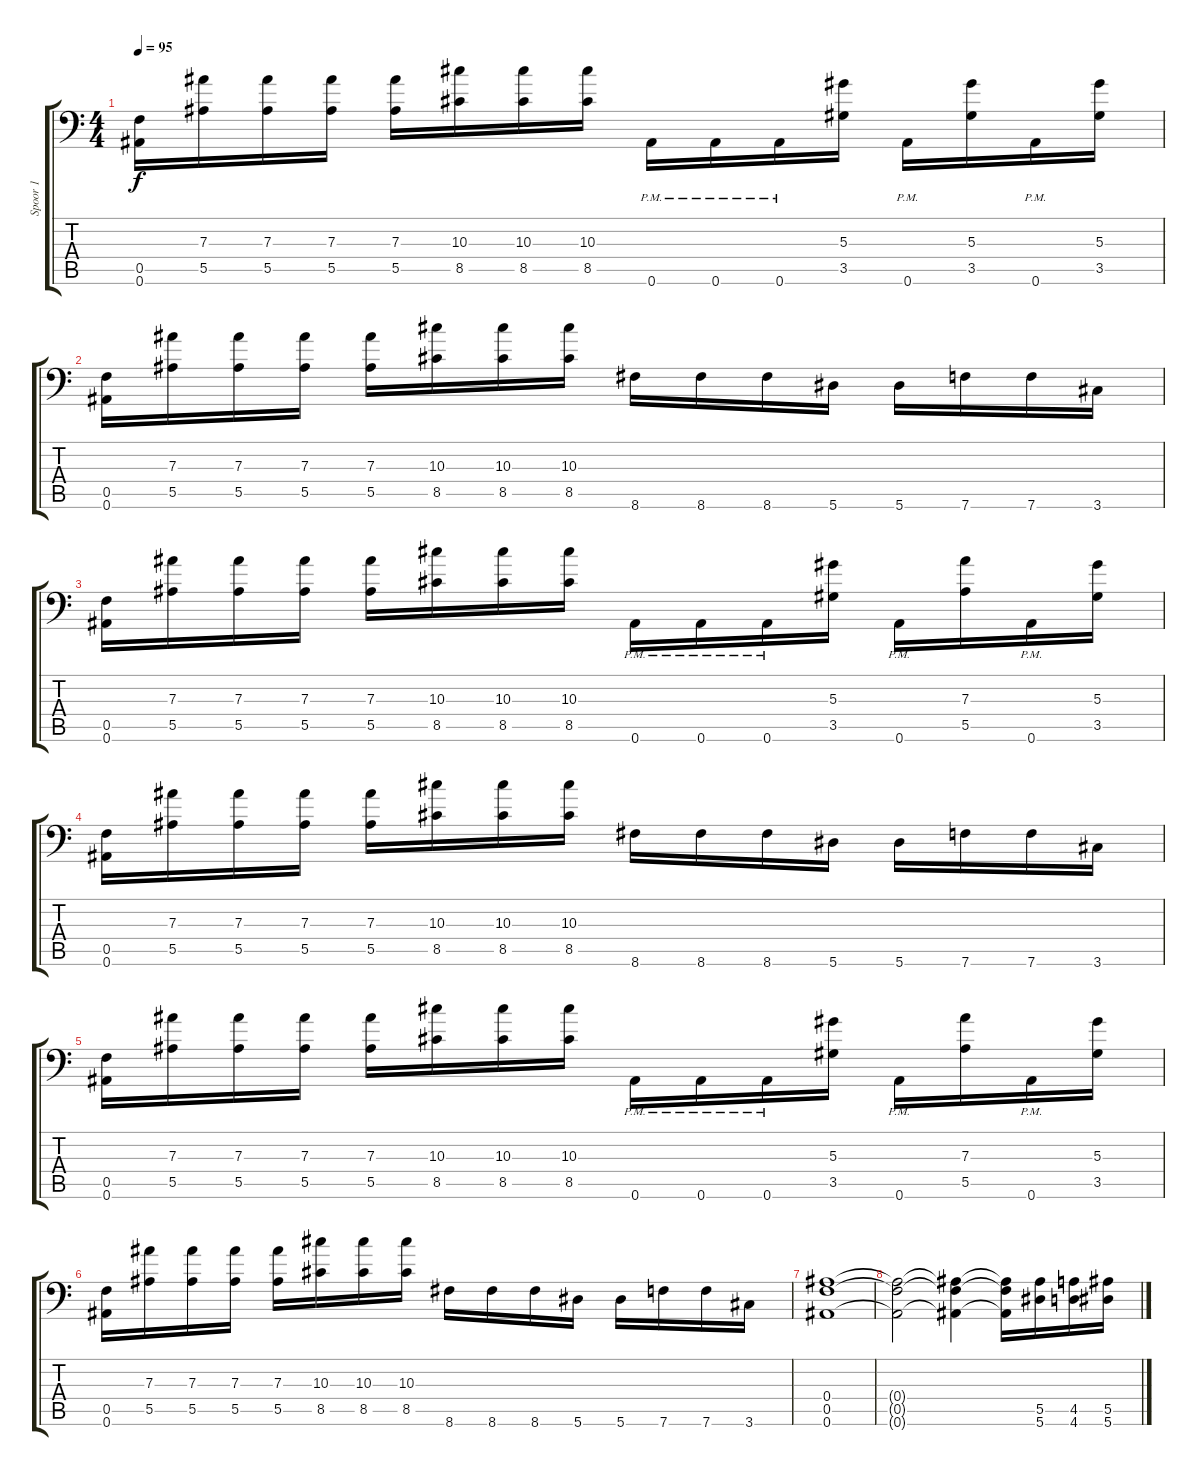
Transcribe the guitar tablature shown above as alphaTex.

\track ("Spoor 1" "Spoor 1") {instrument distortionguitar}
\staff {score tabs}
\tuning (C4 G3 Eb3 Bb2 F2 Bb1) {hide}
\ts (4 4)
\tempo 95
\clef f4
\ks c
(0.5 0.6).16{dy f} (7.3 5.5).16 (7.3 5.5).16 (7.3 5.5).16 (7.3 5.5).16 (10.3 8.5).16 (10.3 8.5).16 (10.3 8.5).16 0.6{pm}.16 0.6{pm}.16 0.6{pm}.16 (5.3 3.5).16 0.6{pm}.16 (5.3 3.5).16 0.6{pm}.16 (5.3 3.5).16 |
(0.5 0.6).16 (7.3 5.5).16 (7.3 5.5).16 (7.3 5.5).16 (7.3 5.5).16 (10.3 8.5).16 (10.3 8.5).16 (10.3 8.5).16 8.6.16 8.6.16 8.6.16 5.6.16 5.6.16 7.6.16 7.6.16 3.6.16 |
(0.5 0.6).16 (7.3 5.5).16 (7.3 5.5).16 (7.3 5.5).16 (7.3 5.5).16 (10.3 8.5).16 (10.3 8.5).16 (10.3 8.5).16 0.6{pm}.16 0.6{pm}.16 0.6{pm}.16 (5.3 3.5).16 0.6{pm}.16 (7.3 5.5).16 0.6{pm}.16 (5.3 3.5).16 |
(0.5 0.6).16 (7.3 5.5).16 (7.3 5.5).16 (7.3 5.5).16 (7.3 5.5).16 (10.3 8.5).16 (10.3 8.5).16 (10.3 8.5).16 8.6.16 8.6.16 8.6.16 5.6.16 5.6.16 7.6.16 7.6.16 3.6.16 |
(0.5 0.6).16 (7.3 5.5).16 (7.3 5.5).16 (7.3 5.5).16 (7.3 5.5).16 (10.3 8.5).16 (10.3 8.5).16 (10.3 8.5).16 0.6{pm}.16 0.6{pm}.16 0.6{pm}.16 (5.3 3.5).16 0.6{pm}.16 (7.3 5.5).16 0.6{pm}.16 (5.3 3.5).16 |
(0.5 0.6).16 (7.3 5.5).16 (7.3 5.5).16 (7.3 5.5).16 (7.3 5.5).16 (10.3 8.5).16 (10.3 8.5).16 (10.3 8.5).16 8.6.16 8.6.16 8.6.16 5.6.16 5.6.16 7.6.16 7.6.16 3.6.16 |
(0.4 0.5 0.6).1 |
(0.4{t} 0.5{t} 0.6{t}).2 (0.4{t} 0.5{t} 0.6{t}).4 (0.4{t} 0.5{t} 0.6{t}).16 (5.5 5.6).16 (4.5 4.6).16 (5.5 5.6).16
